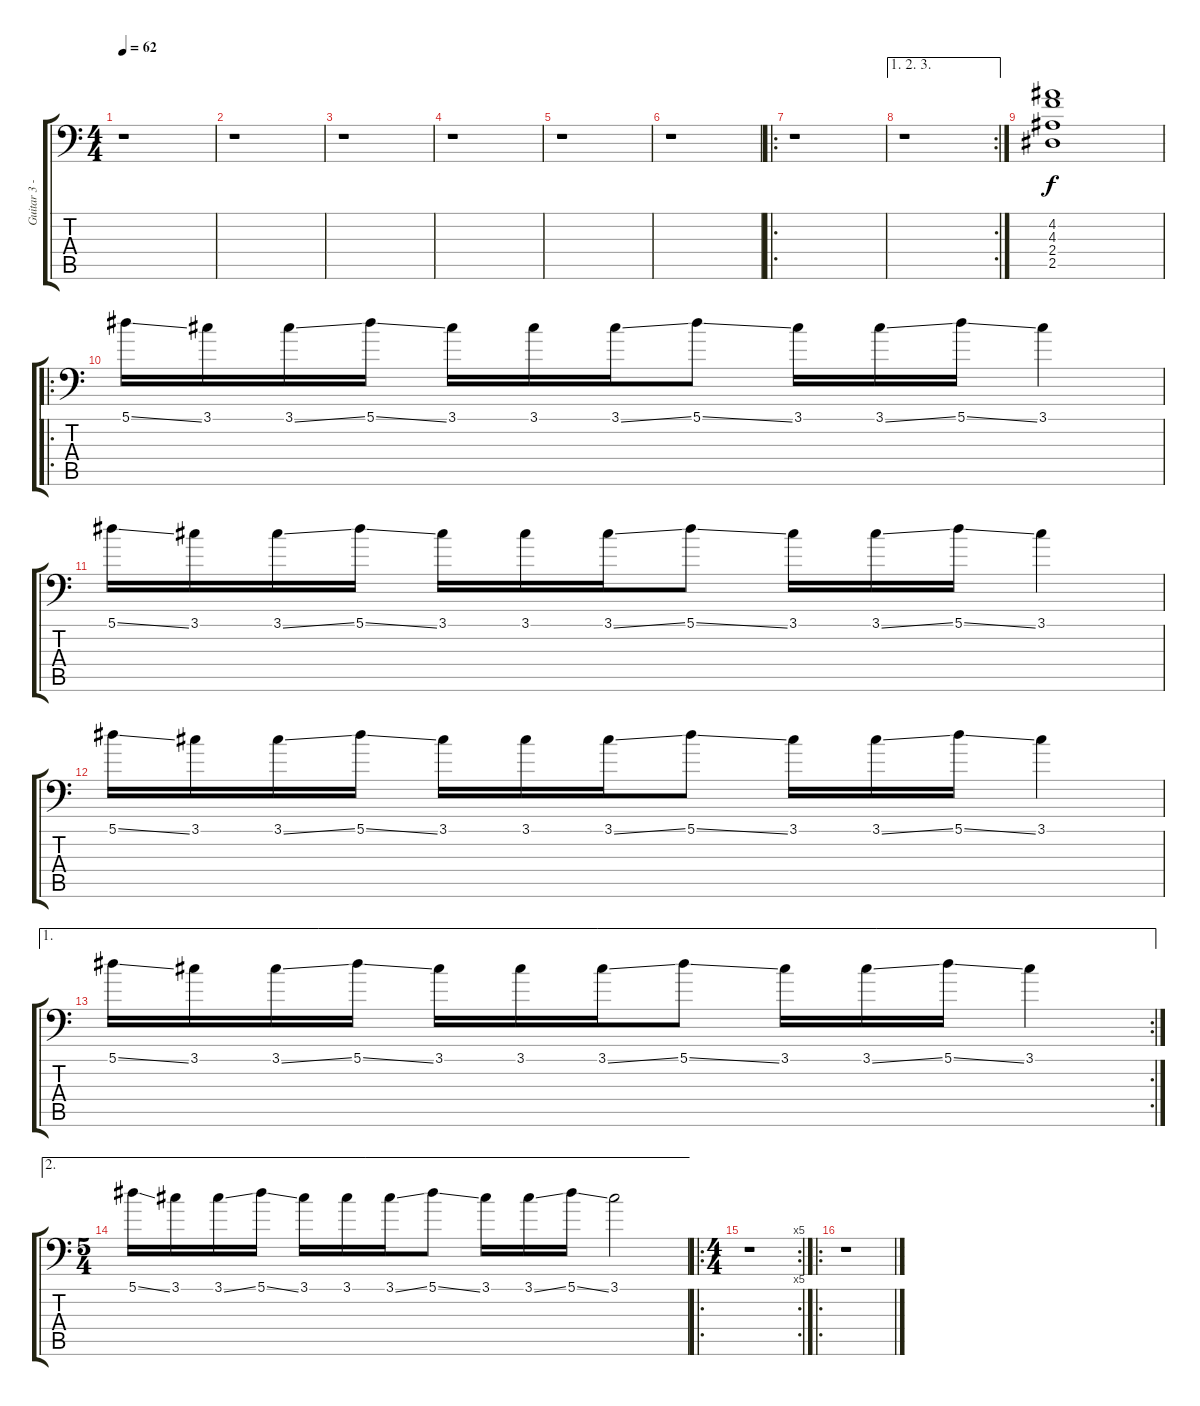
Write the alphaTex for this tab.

\track ("Guitar 3 - Mike Mushock" "Guitar 3 -") {instrument distortionguitar}
\staff {score tabs}
\tuning (Bb3 Gb3 Db3 Ab2 Db2 Ab1) {hide}
\ts (4 4)
\tempo 62
\clef f4
\ks c
r.1{dy f} |
r.1 |
r.1 |
r.1 |
r.1 |
r.1 |
\ro
r.1 |
\ae (1 2 3)
\rc 2
r.1 |
(4.2 4.3 2.4 2.5).1 |
\ro
5.1{ss}.16 3.1.16 3.1{ss}.16 5.1{ss}.16 3.1.16 3.1.16 3.1{ss}.16 5.1{ss}.8 3.1.16 3.1{ss}.16 5.1{ss}.16 3.1.4 |
5.1{ss}.16 3.1.16 3.1{ss}.16 5.1{ss}.16 3.1.16 3.1.16 3.1{ss}.16 5.1{ss}.8 3.1.16 3.1{ss}.16 5.1{ss}.16 3.1.4 |
5.1{ss}.16 3.1.16 3.1{ss}.16 5.1{ss}.16 3.1.16 3.1.16 3.1{ss}.16 5.1{ss}.8 3.1.16 3.1{ss}.16 5.1{ss}.16 3.1.4 |
\ae 1
\rc 2
5.1{ss}.16 3.1.16 3.1{ss}.16 5.1{ss}.16 3.1.16 3.1.16 3.1{ss}.16 5.1{ss}.8 3.1.16 3.1{ss}.16 5.1{ss}.16 3.1.4 |
\ae 2
\ts (5 4)
5.1{ss}.16 3.1.16 3.1{ss}.16 5.1{ss}.16 3.1.16 3.1.16 3.1{ss}.16 5.1{ss}.8 3.1.16 3.1{ss}.16 5.1{ss}.16 3.1.2 |
\ro
\rc 5
\ts (4 4)
r.1 |
\ro
r.1
